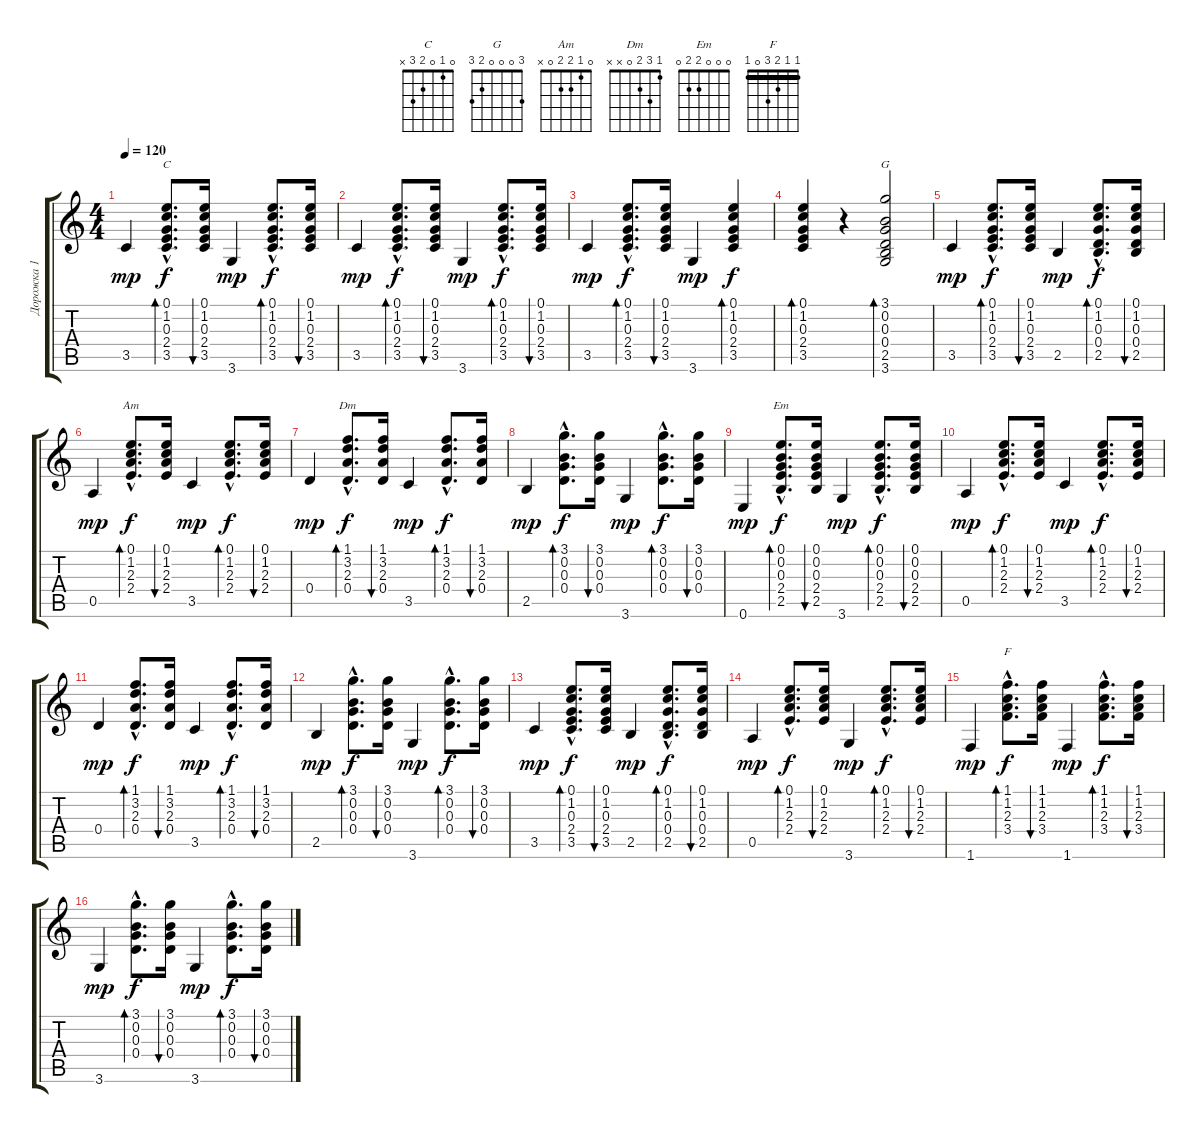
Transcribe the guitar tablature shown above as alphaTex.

\track ("Дорожка 1" "Дорожка 1") {instrument acousticguitarsteel}
\staff {score tabs}
\tuning (E4 B3 G3 D3 A2 E2) {hide}
\chord ("C" 0 1 0 2 3 x)
\chord ("G" 3 0 0 0 2 3)
\chord ("Am" 0 1 2 2 0 x)
\chord ("Dm" 1 3 2 0 x x)
\chord ("Em" 0 0 0 2 2 0)
\chord ("F" 1 1 2 3 0 1) {barre 1}
\ts (4 4)
\tempo 120
\clef g2
\ks c
3.5.4{dy mp instrument acousticguitarsteel} (0.1{hac} 1.2{hac} 0.3{hac} 2.4{hac} 3.5{hac}).8{d bd 120 ch "C" dy f} (0.1 1.2 0.3 2.4 3.5).16{bu 120} 3.6.4{dy mp} (0.1{hac} 1.2{hac} 0.3{hac} 2.4{hac} 3.5{hac}).8{d bd 120 dy f} (0.1 1.2 0.3 2.4 3.5).16{bu 120} |
3.5.4{dy mp} (0.1{hac} 1.2{hac} 0.3{hac} 2.4{hac} 3.5{hac}).8{d bd 120 dy f} (0.1 1.2 0.3 2.4 3.5).16{bu 120} 3.6.4{dy mp} (0.1{hac} 1.2{hac} 0.3{hac} 2.4{hac} 3.5{hac}).8{d bd 120 dy f} (0.1 1.2 0.3 2.4 3.5).16{bu 120} |
3.5.4{dy mp} (0.1{hac} 1.2{hac} 0.3{hac} 2.4{hac} 3.5{hac}).8{d bd 120 dy f} (0.1 1.2 0.3 2.4 3.5).16{bu 120} 3.6.4{dy mp} (0.1 1.2 0.3 2.4 3.5).4{bd 120 dy f} |
(0.1 1.2 0.3 2.4 3.5).4{bd 120} r.4 (3.1 0.2 0.3 0.4 2.5 3.6).2{bd 120 ch "G"} |
3.5.4{dy mp} (0.1{hac} 1.2{hac} 0.3{hac} 2.4{hac} 3.5{hac}).8{d bd 120 dy f} (0.1 1.2 0.3 2.4 3.5).16{bu 120} 2.5.4{dy mp} (0.1{hac} 1.2{hac} 0.3{hac} 0.4{hac} 2.5{hac}).8{d bd 120 dy f} (0.1 1.2 0.3 0.4 2.5).16{bu 120} |
0.5.4{dy mp} (0.1{hac} 1.2{hac} 2.3{hac} 2.4{hac}).8{d bd 120 ch "Am" dy f} (0.1 1.2 2.3 2.4).16{bu 120} 3.5.4{dy mp} (0.1{hac} 1.2{hac} 2.3{hac} 2.4{hac}).8{d bd 120 dy f} (0.1 1.2 2.3 2.4).16{bu 120} |
0.4.4{dy mp} (1.1{hac} 3.2{hac} 2.3{hac} 0.4{hac}).8{d bd 120 ch "Dm" dy f} (1.1 3.2 2.3 0.4).16{bu 120} 3.5.4{dy mp} (1.1{hac} 3.2{hac} 2.3{hac} 0.4{hac}).8{d bd 120 dy f} (1.1 3.2 2.3 0.4).16{bu 120} |
2.5.4{dy mp} (3.1{hac} 0.2{hac} 0.3{hac} 0.4{hac}).8{d bd 120 dy f} (3.1 0.2 0.3 0.4).16{bu 120} 3.6.4{dy mp} (3.1{hac} 0.2{hac} 0.3{hac} 0.4{hac}).8{d bd 120 dy f} (3.1 0.2 0.3 0.4).16{bu 120} |
0.6.4{dy mp} (0.1{hac} 0.2{hac} 0.3{hac} 2.4{hac} 2.5{hac}).8{d bd 120 ch "Em" dy f} (0.1 0.2 0.3 2.4 2.5).16{bu 120} 3.6.4{dy mp} (0.1{hac} 0.2{hac} 0.3{hac} 2.4{hac} 2.5{hac}).8{d bd 120 dy f} (0.1 0.2 0.3 2.4 2.5).16{bu 120} |
0.5.4{dy mp} (0.1{hac} 1.2{hac} 2.3{hac} 2.4{hac}).8{d bd 120 dy f} (0.1 1.2 2.3 2.4).16{bu 120} 3.5.4{dy mp} (0.1{hac} 1.2{hac} 2.3{hac} 2.4{hac}).8{d bd 120 dy f} (0.1 1.2 2.3 2.4).16{bu 120} |
0.4.4{dy mp} (1.1{hac} 3.2{hac} 2.3{hac} 0.4{hac}).8{d bd 120 dy f} (1.1 3.2 2.3 0.4).16{bu 120} 3.5.4{dy mp} (1.1{hac} 3.2{hac} 2.3{hac} 0.4{hac}).8{d bd 120 dy f} (1.1 3.2 2.3 0.4).16{bu 120} |
2.5.4{dy mp} (3.1{hac} 0.2{hac} 0.3{hac} 0.4{hac}).8{d bd 120 dy f} (3.1 0.2 0.3 0.4).16{bu 120} 3.6.4{dy mp} (3.1{hac} 0.2{hac} 0.3{hac} 0.4{hac}).8{d bd 120 dy f} (3.1 0.2 0.3 0.4).16{bu 120} |
3.5.4{dy mp} (0.1{hac} 1.2{hac} 0.3{hac} 2.4{hac} 3.5{hac}).8{d bd 120 dy f} (0.1 1.2 0.3 2.4 3.5).16{bu 120} 2.5.4{dy mp} (0.1{hac} 1.2{hac} 0.3{hac} 0.4{hac} 2.5{hac}).8{d bd 120 dy f} (0.1 1.2 0.3 0.4 2.5).16{bu 120} |
0.5.4{dy mp} (0.1{hac} 1.2{hac} 2.3{hac} 2.4{hac}).8{d bd 120 dy f} (0.1 1.2 2.3 2.4).16{bu 120} 3.6.4{dy mp} (0.1{hac} 1.2{hac} 2.3{hac} 2.4{hac}).8{d bd 120 dy f} (0.1 1.2 2.3 2.4).16{bu 120} |
1.6.4{dy mp} (1.1{hac} 1.2{hac} 2.3{hac} 3.4{hac}).8{d bd 120 ch "F" dy f} (1.1 1.2 2.3 3.4).16{bu 120} 1.6.4{dy mp} (1.1{hac} 1.2{hac} 2.3{hac} 3.4{hac}).8{d bd 120 dy f} (1.1 1.2 2.3 3.4).16{bu 120} |
3.6.4{dy mp} (3.1{hac} 0.2{hac} 0.3{hac} 0.4{hac}).8{d bd 120 dy f} (3.1 0.2 0.3 0.4).16{bu 120} 3.6.4{dy mp} (3.1{hac} 0.2{hac} 0.3{hac} 0.4{hac}).8{d bd 120 dy f} (3.1 0.2 0.3 0.4).16{bu 120}
